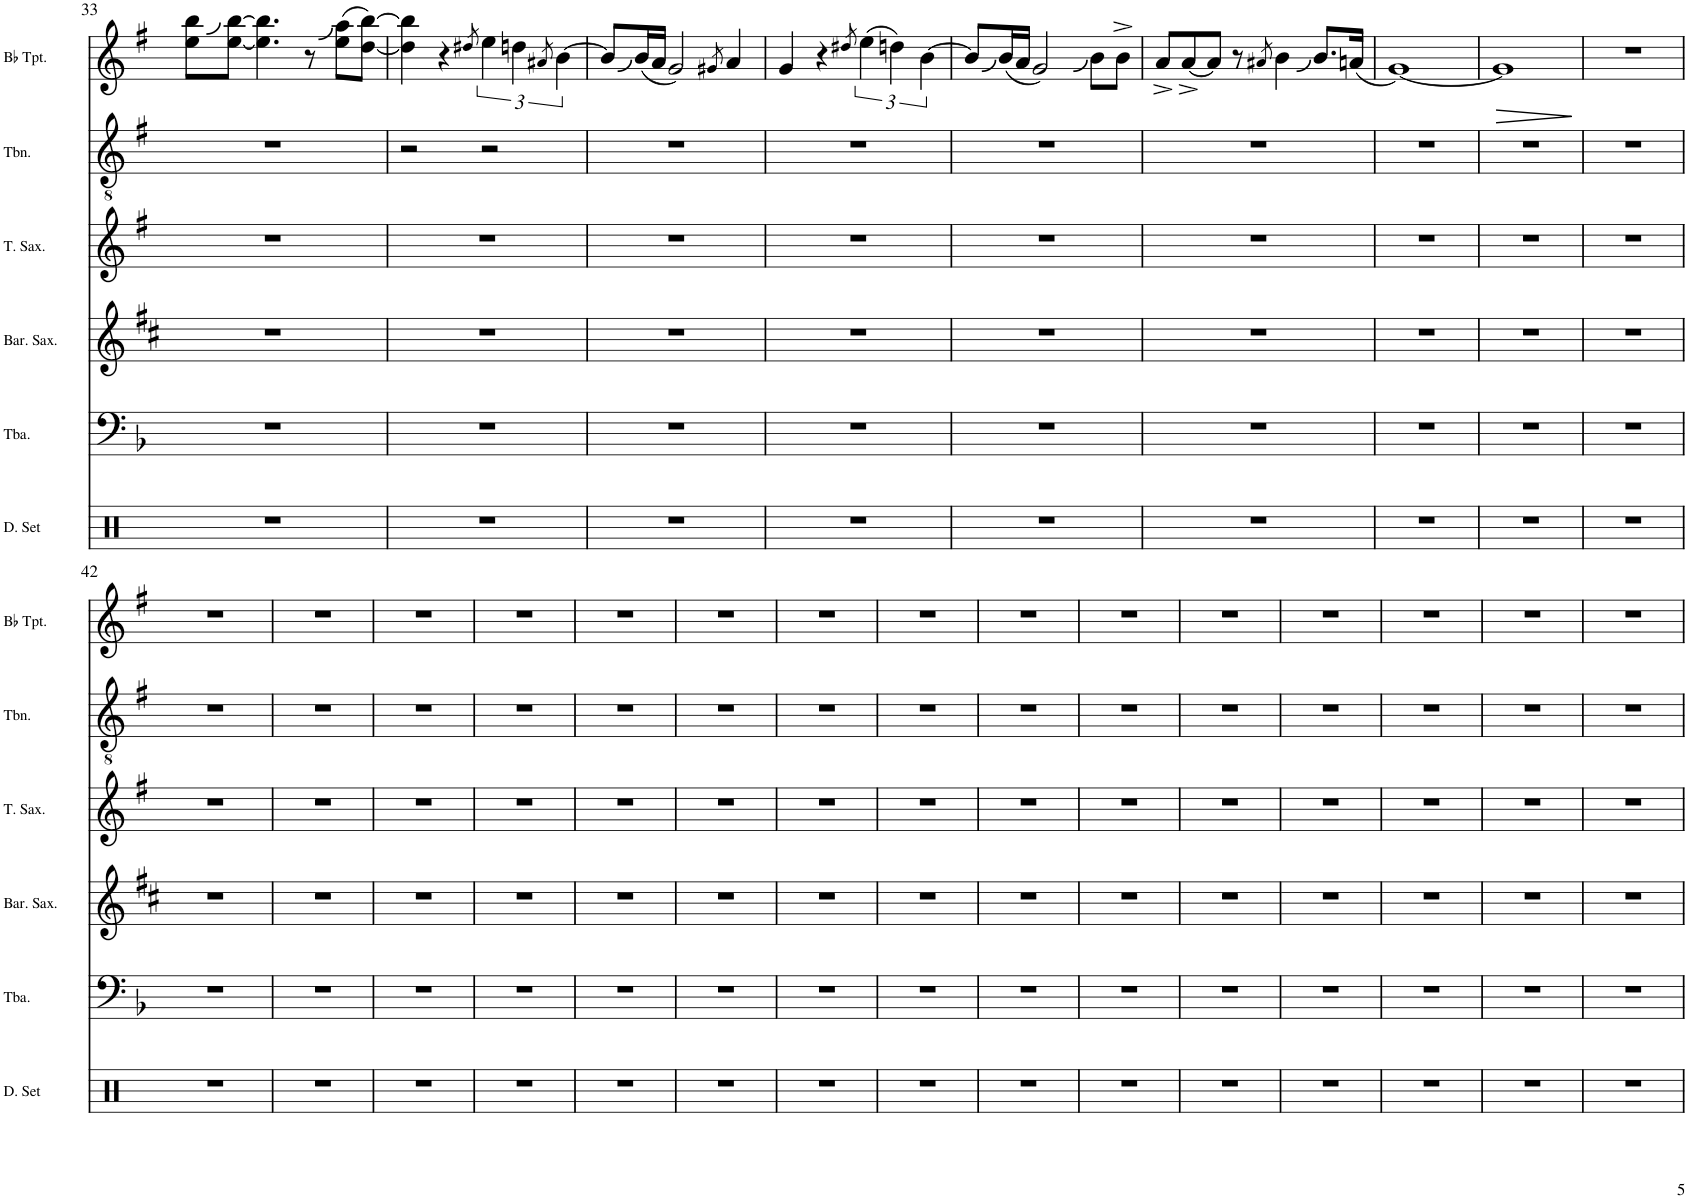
**kern	**kern	**kern	**kern	**kern	**kern	**dynam
*part6	*part5	*part4	*part3	*part2	*part1	*part1
*staff6	*staff5	*staff4	*staff3	*staff2	*staff1	*staff1
*I"Drumset	*I"Tuba	*I"Baritone Saxophone	*I"Tenor Saxophone	*I"Trombone	*I"Bb Trumpet	*
*I'D. Set	*I'Tba.	*I'Bar. Sax.	*I'T. Sax.	*I'Tbn.	*I'Bb Tpt.	*
!!LO:PB:g=z
*clefX	*clefF4	*clefG2	*clefG2	*clefGv2	*clefG2	*
*	*	*Trd12c21	*Trd8c14	*Trd1c2	*Trd1c2	*
*k[]	*k[b-]	*k[f#c#]	*k[f#]	*k[f#]	*k[f#]	*
*M4/4	*M4/4	*M4/4	*M4/4	*M4/4	*M4/4	*
=33	=33	=33	=33	=33	=33	=33
1r	1r	1r	1r	1r	8ee\ 8bb\L	.
.	.	.	.	.	[8ee\ [8bb\J	.
.	.	.	.	.	4.ee\] 4.bb\]	.
.	.	.	.	.	8r	.
.	.	.	.	.	(8ee\ 8aa\L	.
.	.	.	.	.	[8dd\ [8bb\J)	.
=34	=34	=34	=34	=34	=34	=34
1r	1r	1r	1r	2r	4dd\] 4bb\]	.
.	.	.	.	.	4r	.
.	.	.	.	.	8qdd#X/	.
.	.	.	.	2r	6ee\	.
.	.	.	.	.	6ddn\	.
.	.	.	.	.	8qa#X/	.
.	.	.	.	.	[6b\	.
=35	=35	=35	=35	=35	=35	=35
1r	1r	1r	1r	1r	8b/L]	.
.	.	.	.	.	(16b/L	.
.	.	.	.	.	16a/JJ	.
.	.	.	.	.	2g/)	.
.	.	.	.	.	8qg#X/	.
.	.	.	.	.	4a/	.
=36	=36	=36	=36	=36	=36	=36
1r	1r	1r	1r	1r	4g/	.
.	.	.	.	.	4r	.
.	.	.	.	.	8qdd#X/	.
.	.	.	.	.	(6ee\	.
.	.	.	.	.	6ddn\)	.
.	.	.	.	.	[6b\	.
=37	=37	=37	=37	=37	=37	=37
1r	1r	1r	1r	1r	8b/L]	.
.	.	.	.	.	(16b/L	.
.	.	.	.	.	16a/JJ	.
.	.	.	.	.	2g/)	.
.	.	.	.	.	8b\L	.
.	.	.	.	.	8b^\J	.
=38	=38	=38	=38	=38	=38	=38
1r	1r	1r	1r	1r	8a^/L	.
.	.	.	.	.	[8a^/	.
.	.	.	.	.	8a/J]	.
.	.	.	.	.	8r	.
.	.	.	.	.	8qa#X/	.
.	.	.	.	.	4b\	.
.	.	.	.	.	8.b/L	.
.	.	.	.	.	(16an/Jk	.
=39	=39	=39	=39	=39	=39	=39
1r	1r	1r	1r	1r	[1g)	.
=40	=40	=40	=40	=40	=40	=40
!	!	!	!	!	!	!LO:HP:b
1r	1r	1r	1r	1r	1g]	>
.	.	.	.	.	.	]
=41	=41	=41	=41	=41	=41	=41
1r	1r	1r	1r	1r	1r	.
!!LO:LB:g=z
=42	=42	=42	=42	=42	=42	=42
1r	1r	1r	1r	1r	1r	.
=43	=43	=43	=43	=43	=43	=43
1r	1r	1r	1r	1r	1r	.
=44	=44	=44	=44	=44	=44	=44
1r	1r	1r	1r	1r	1r	.
=45	=45	=45	=45	=45	=45	=45
1r	1r	1r	1r	1r	1r	.
=46	=46	=46	=46	=46	=46	=46
1r	1r	1r	1r	1r	1r	.
=47	=47	=47	=47	=47	=47	=47
1r	1r	1r	1r	1r	1r	.
=48	=48	=48	=48	=48	=48	=48
1r	1r	1r	1r	1r	1r	.
=49	=49	=49	=49	=49	=49	=49
1r	1r	1r	1r	1r	1r	.
=50	=50	=50	=50	=50	=50	=50
1r	1r	1r	1r	1r	1r	.
=51	=51	=51	=51	=51	=51	=51
1r	1r	1r	1r	1r	1r	.
=52	=52	=52	=52	=52	=52	=52
1r	1r	1r	1r	1r	1r	.
=53	=53	=53	=53	=53	=53	=53
1r	1r	1r	1r	1r	1r	.
=54	=54	=54	=54	=54	=54	=54
1r	1r	1r	1r	1r	1r	.
=55	=55	=55	=55	=55	=55	=55
1r	1r	1r	1r	1r	1r	.
=56	=56	=56	=56	=56	=56	=56
1r	1r	1r	1r	1r	1r	.
=	=	=	=	=	=	=
*-	*-	*-	*-	*-	*-	*-
